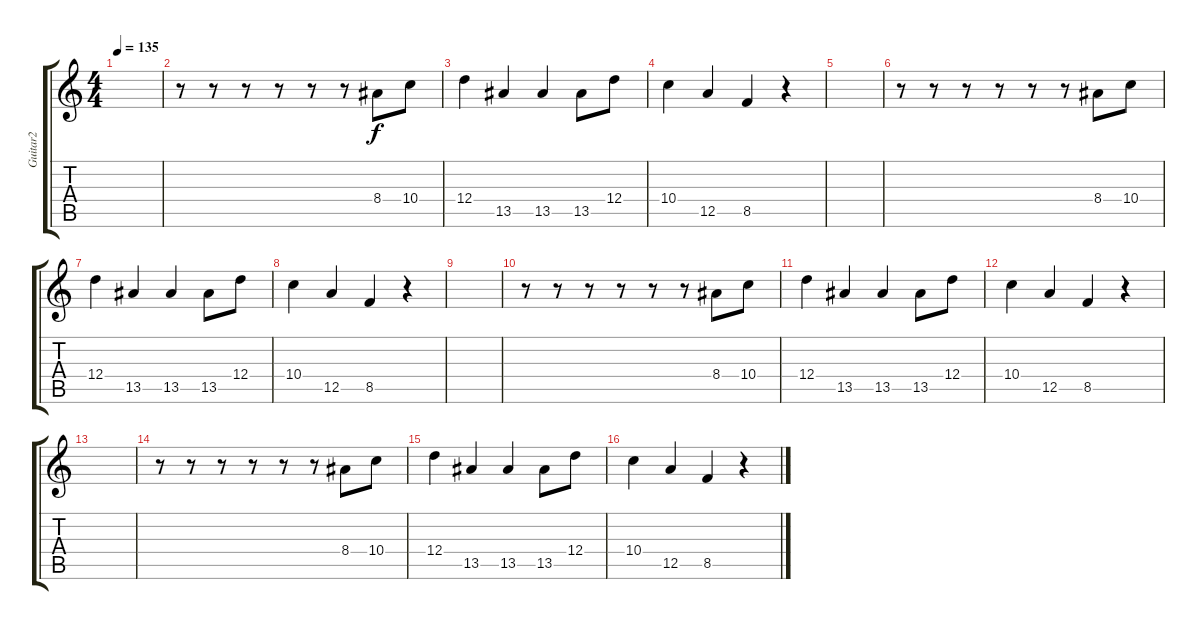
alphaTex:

\track ("Guitar2" "Guitar2") {instrument overdrivenguitar}
\staff {score tabs}
\tuning (E4 B3 G3 D3 A2 E2) {hide}
\ts (4 4)
\tempo 135
\clef g2
\ks c
|
r.8 r.8 r.8 r.8 r.8 r.8 8.4.8 10.4.8 |
12.4.4 13.5.4 13.5.4 13.5.8 12.4.8 |
10.4.4 12.5.4 8.5.4 r.4 |
|
r.8 r.8 r.8 r.8 r.8 r.8 8.4.8 10.4.8 |
12.4.4 13.5.4 13.5.4 13.5.8 12.4.8 |
10.4.4 12.5.4 8.5.4 r.4 |
|
r.8 r.8 r.8 r.8 r.8 r.8 8.4.8 10.4.8 |
12.4.4 13.5.4 13.5.4 13.5.8 12.4.8 |
10.4.4 12.5.4 8.5.4 r.4 |
|
r.8 r.8 r.8 r.8 r.8 r.8 8.4.8 10.4.8 |
12.4.4 13.5.4 13.5.4 13.5.8 12.4.8 |
10.4.4 12.5.4 8.5.4 r.4
